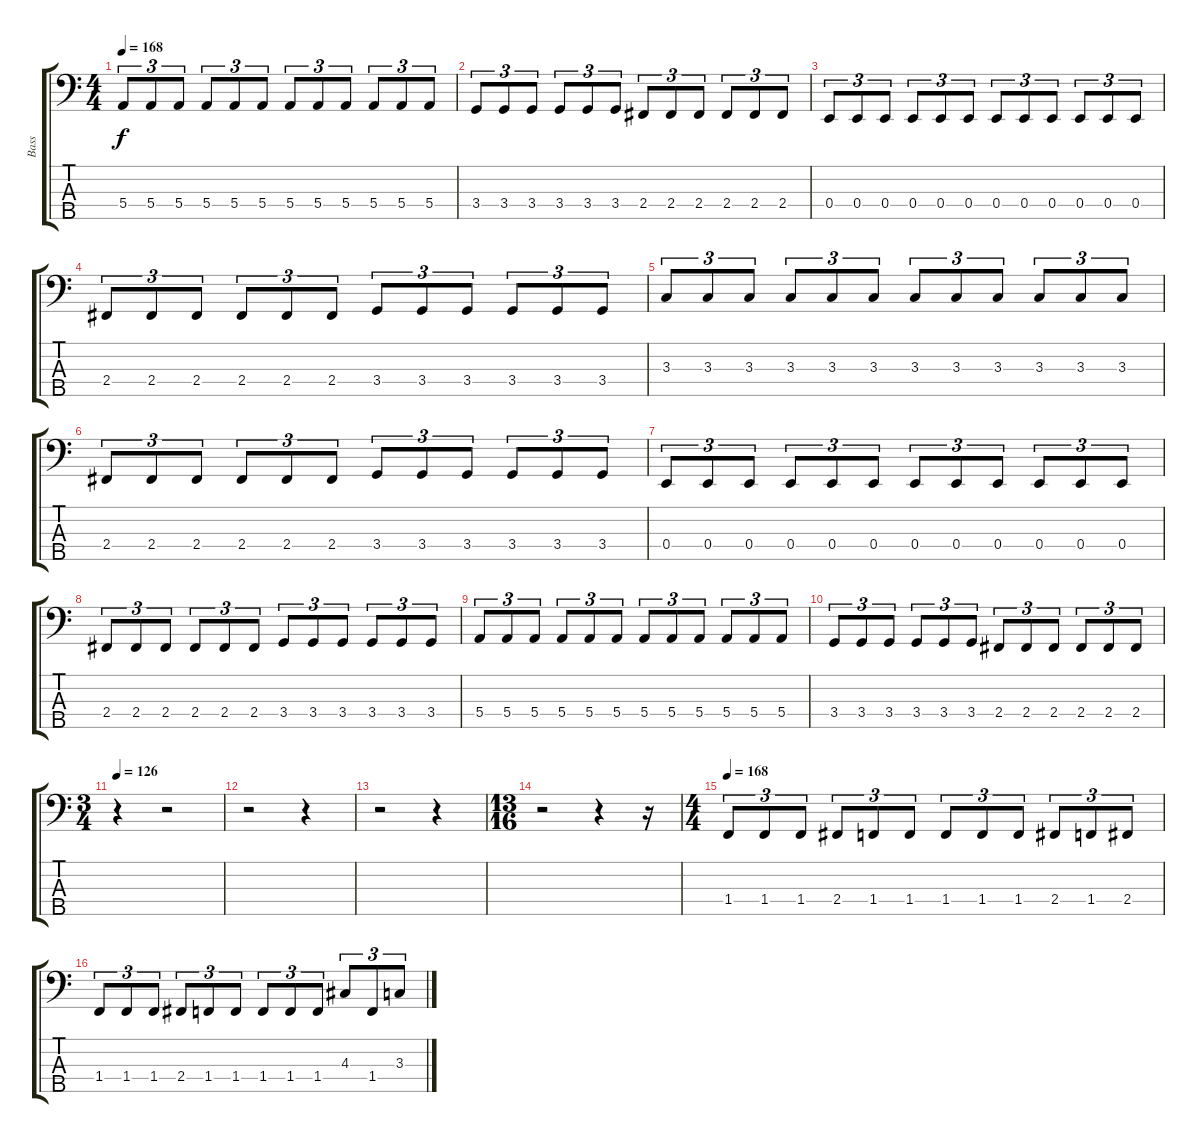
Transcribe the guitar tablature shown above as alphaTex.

\track ("Bass" "Bass") {instrument electricbasspick}
\staff {score tabs}
\tuning (G2 D2 A1 E1 B0) {hide}
\ts (4 4)
\tempo 168
\clef f4
\ks c
5.4.8{tu (3 2) dy f} 5.4.8{tu (3 2)} 5.4.8{tu (3 2)} 5.4.8{tu (3 2)} 5.4.8{tu (3 2)} 5.4.8{tu (3 2)} 5.4.8{tu (3 2)} 5.4.8{tu (3 2)} 5.4.8{tu (3 2)} 5.4.8{tu (3 2)} 5.4.8{tu (3 2)} 5.4.8{tu (3 2)} |
3.4.8{tu (3 2)} 3.4.8{tu (3 2)} 3.4.8{tu (3 2)} 3.4.8{tu (3 2)} 3.4.8{tu (3 2)} 3.4.8{tu (3 2)} 2.4.8{tu (3 2)} 2.4.8{tu (3 2)} 2.4.8{tu (3 2)} 2.4.8{tu (3 2)} 2.4.8{tu (3 2)} 2.4.8{tu (3 2)} |
0.4.8{tu (3 2)} 0.4.8{tu (3 2)} 0.4.8{tu (3 2)} 0.4.8{tu (3 2)} 0.4.8{tu (3 2)} 0.4.8{tu (3 2)} 0.4.8{tu (3 2)} 0.4.8{tu (3 2)} 0.4.8{tu (3 2)} 0.4.8{tu (3 2)} 0.4.8{tu (3 2)} 0.4.8{tu (3 2)} |
2.4.8{tu (3 2)} 2.4.8{tu (3 2)} 2.4.8{tu (3 2)} 2.4.8{tu (3 2)} 2.4.8{tu (3 2)} 2.4.8{tu (3 2)} 3.4.8{tu (3 2)} 3.4.8{tu (3 2)} 3.4.8{tu (3 2)} 3.4.8{tu (3 2)} 3.4.8{tu (3 2)} 3.4.8{tu (3 2)} |
3.3.8{tu (3 2)} 3.3.8{tu (3 2)} 3.3.8{tu (3 2)} 3.3.8{tu (3 2)} 3.3.8{tu (3 2)} 3.3.8{tu (3 2)} 3.3.8{tu (3 2)} 3.3.8{tu (3 2)} 3.3.8{tu (3 2)} 3.3.8{tu (3 2)} 3.3.8{tu (3 2)} 3.3.8{tu (3 2)} |
2.4.8{tu (3 2)} 2.4.8{tu (3 2)} 2.4.8{tu (3 2)} 2.4.8{tu (3 2)} 2.4.8{tu (3 2)} 2.4.8{tu (3 2)} 3.4.8{tu (3 2)} 3.4.8{tu (3 2)} 3.4.8{tu (3 2)} 3.4.8{tu (3 2)} 3.4.8{tu (3 2)} 3.4.8{tu (3 2)} |
0.4.8{tu (3 2)} 0.4.8{tu (3 2)} 0.4.8{tu (3 2)} 0.4.8{tu (3 2)} 0.4.8{tu (3 2)} 0.4.8{tu (3 2)} 0.4.8{tu (3 2)} 0.4.8{tu (3 2)} 0.4.8{tu (3 2)} 0.4.8{tu (3 2)} 0.4.8{tu (3 2)} 0.4.8{tu (3 2)} |
2.4.8{tu (3 2)} 2.4.8{tu (3 2)} 2.4.8{tu (3 2)} 2.4.8{tu (3 2)} 2.4.8{tu (3 2)} 2.4.8{tu (3 2)} 3.4.8{tu (3 2)} 3.4.8{tu (3 2)} 3.4.8{tu (3 2)} 3.4.8{tu (3 2)} 3.4.8{tu (3 2)} 3.4.8{tu (3 2)} |
5.4.8{tu (3 2)} 5.4.8{tu (3 2)} 5.4.8{tu (3 2)} 5.4.8{tu (3 2)} 5.4.8{tu (3 2)} 5.4.8{tu (3 2)} 5.4.8{tu (3 2)} 5.4.8{tu (3 2)} 5.4.8{tu (3 2)} 5.4.8{tu (3 2)} 5.4.8{tu (3 2)} 5.4.8{tu (3 2)} |
3.4.8{tu (3 2)} 3.4.8{tu (3 2)} 3.4.8{tu (3 2)} 3.4.8{tu (3 2)} 3.4.8{tu (3 2)} 3.4.8{tu (3 2)} 2.4.8{tu (3 2)} 2.4.8{tu (3 2)} 2.4.8{tu (3 2)} 2.4.8{tu (3 2)} 2.4.8{tu (3 2)} 2.4.8{tu (3 2)} |
\ts (3 4)
\tempo 126
r.4 r.2 |
r.2 r.4 |
r.2 r.4 |
\ts (13 16)
r.2 r.4 r.16 |
\ts (4 4)
\tempo 168
1.4.8{tu (3 2)} 1.4.8{tu (3 2)} 1.4.8{tu (3 2)} 2.4.8{tu (3 2)} 1.4.8{tu (3 2)} 1.4.8{tu (3 2)} 1.4.8{tu (3 2)} 1.4.8{tu (3 2)} 1.4.8{tu (3 2)} 2.4.8{tu (3 2)} 1.4.8{tu (3 2)} 2.4.8{tu (3 2)} |
1.4.8{tu (3 2)} 1.4.8{tu (3 2)} 1.4.8{tu (3 2)} 2.4.8{tu (3 2)} 1.4.8{tu (3 2)} 1.4.8{tu (3 2)} 1.4.8{tu (3 2)} 1.4.8{tu (3 2)} 1.4.8{tu (3 2)} 4.3.8{tu (3 2)} 1.4.8{tu (3 2)} 3.3.8{tu (3 2)}
